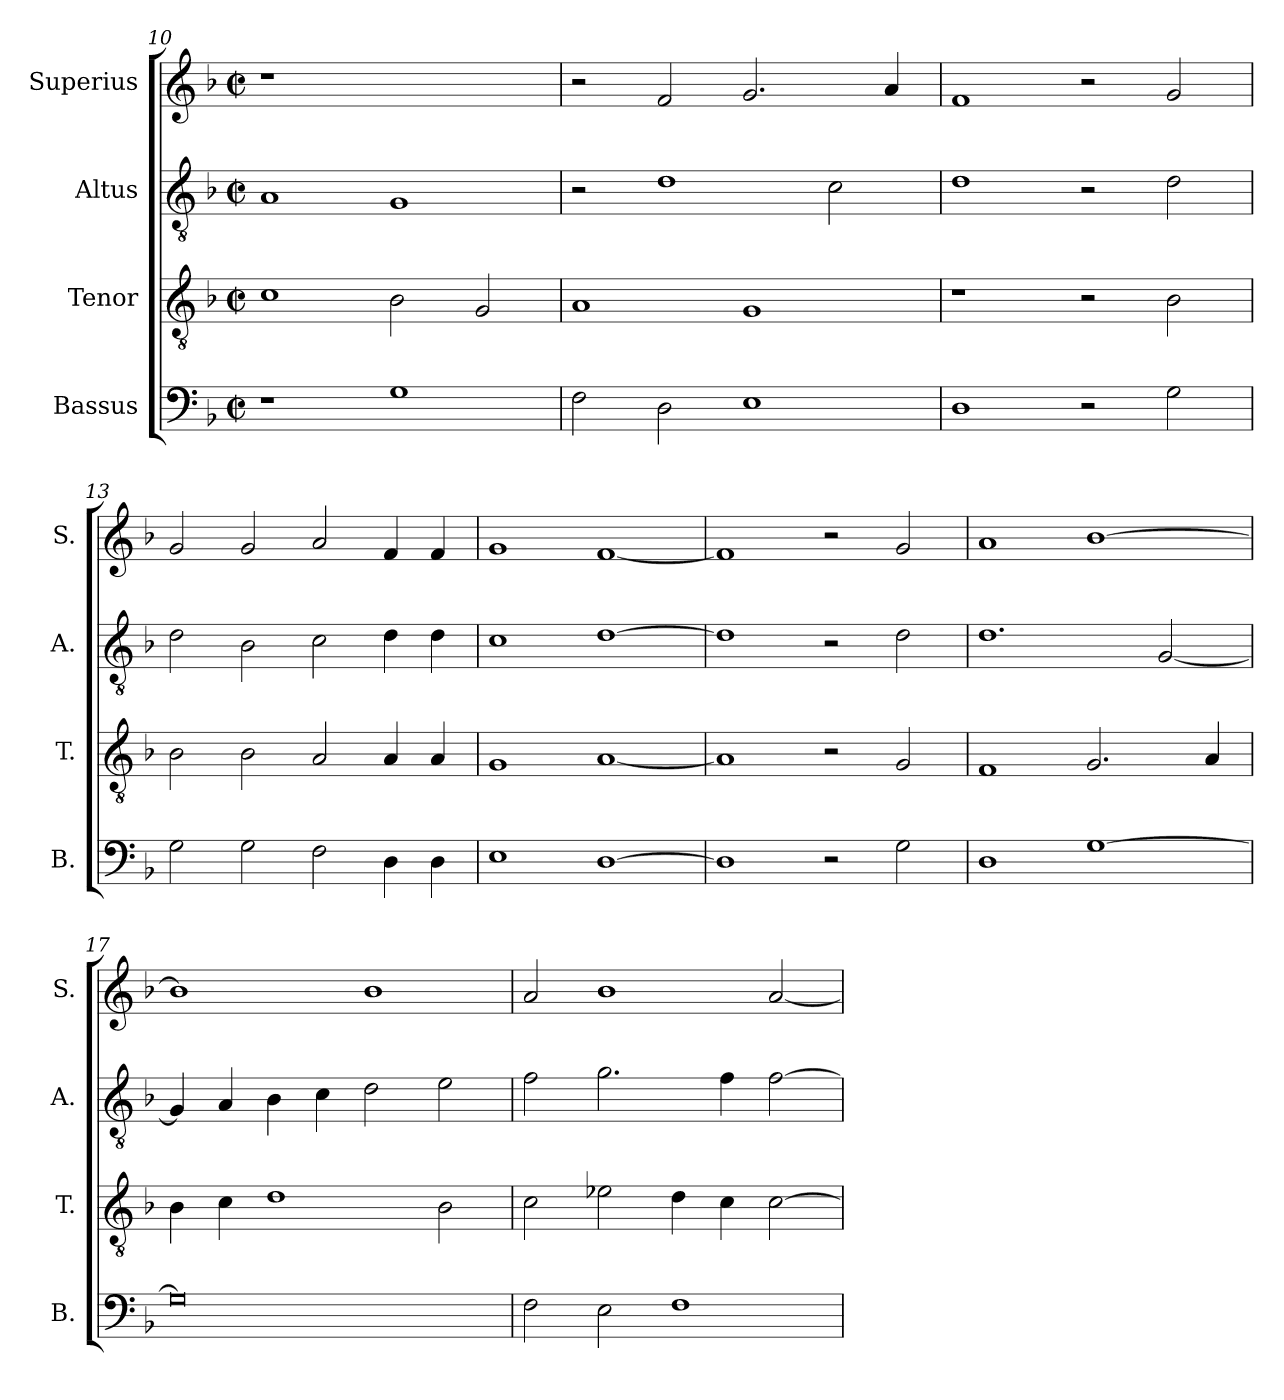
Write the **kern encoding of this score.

**kern	**kern	**kern	**kern
*part4	*part3	*part2	*part1
*staff4	*staff3	*staff2	*staff1
*I"Bassus	*I"Tenor	*I"Altus	*I"Superius
*I'B.	*I'T.	*I'A.	*I'S.
*clefF4	*clefGv2	*clefGv2	*clefG2
*	*ITrd7c12	*ITrd7c12	*
*k[b-]	*k[b-]	*k[b-]	*k[b-]
*F:	*F:	*F:	*F:
*M2/2	*M2/2	*M2/2	*M2/2
*met(c|)	*met(c|)	*met(c|)	*met(c|)
=10	=10	=10	=10
!	!	!	!LO:N:vis=1
1r	1Ci	1AAi	1r
1Gi	2BB-i\	1GGi	1ryy
.	2GGi/	.	.
!!LO:LB:g=z
=11	=11	=11	=11
2Fi\	1AAi	2r	2r
2Di\	.	1Di	2fi/
1Ei	1GGi	.	2.gi/
.	.	2Ci\	.
.	.	.	4ai/
=12	=12	=12	=12
1Di	1r	1Di	1fi
2r	2r	2r	2r
2Gi\	2BB-i\	2Di\	2gi/
=13	=13	=13	=13
2Gi\	2BB-i\	2Di\	2gi/
2Gi\	2BB-i\	2BB-i\	2gi/
2Fi\	2AAi/	2Ci\	2ai/
4Di\	4AAi/	4Di\	4fi/
4Di\	4AAi/	4Di\	4fi/
=14	=14	=14	=14
1Ei	1GGi	1Ci	1gi
[>1Di	[<1AAi	[>1Di	[<1fi
=15	=15	=15	=15
1Di]	1AAi]	1Di]	1fi]
2r	2r	2r	2r
2Gi\	2GGi/	2Di\	2gi/
=16	=16	=16	=16
1Di	1FFi	1.Di	1ai
[>1Gi	2.GGi/	.	[>1b-i
.	.	[<2GGi/	.
.	4AAi/	.	.
!!LO:PB:g=z
=17	=17	=17	=17
0Gi]	4BB-i\	4GGi/]	1b-i]
.	4Ci\	4AAi/	.
.	1Di	4BB-i\	.
.	.	4Ci\	.
.	.	2Di\	1b-i
.	2BB-i\	2Ei\	.
=18	=18	=18	=18
2Fi\	2Ci\	2Fi\	2ai/
2Ei\	2E-Xi\	2.Gi\	1b-i
1Fi	4Di\	.	.
.	4Ci\	4Fi\	.
.	[>2Ci\	[>2Fi\	[<2ai/
=	=	=	=
*-	*-	*-	*-
